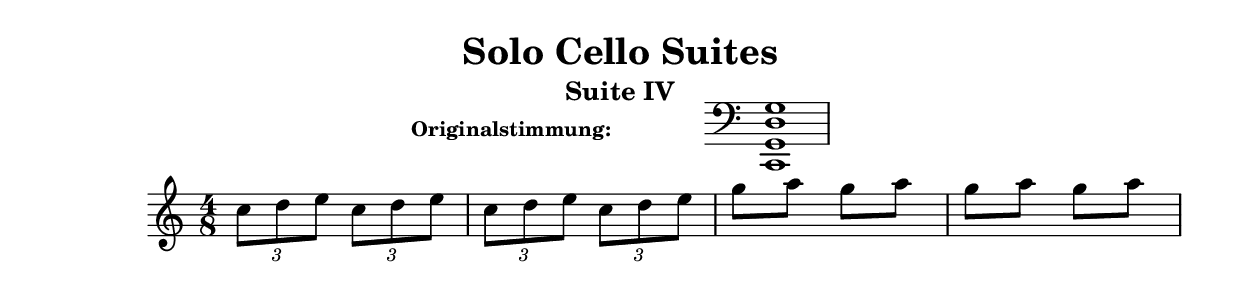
%% Do not edit this file; it is automatically
%% generated from LSR http://lsr.dsi.unimi.it
%% This file is in the public domain.
\version "2.13.16"

\header {
  lsrtags = "staff-notation"

  texidoc = "
The @code{\\markup} command is quite versatile.  In this snippet, it
contains a @code{\\score} block instead of texts or marks.

"
  doctitle = "Inserting score fragments above a staff as markups"
} % begin verbatim

tuning = \markup {
  \score {
    \new Staff \with { \remove "Time_signature_engraver" }
    {
      \clef bass
      <c, g, d g>1
    }
    \layout { ragged-right = ##t }
  }
}

\header {
  title = "Solo Cello Suites"
  subtitle = "Suite IV"
  subsubtitle = \markup { Originalstimmung: \general-align #Y #CENTER \tuning }
}

\layout { ragged-right = ##f }

\relative c'' {
  \time 4/8
  \times 2/3 { c8 d e } \times 2/3 { c d e }
  \times 2/3 { c8 d e } \times 2/3 { c d e }
  g8 a g a
  g8 a g a
}

